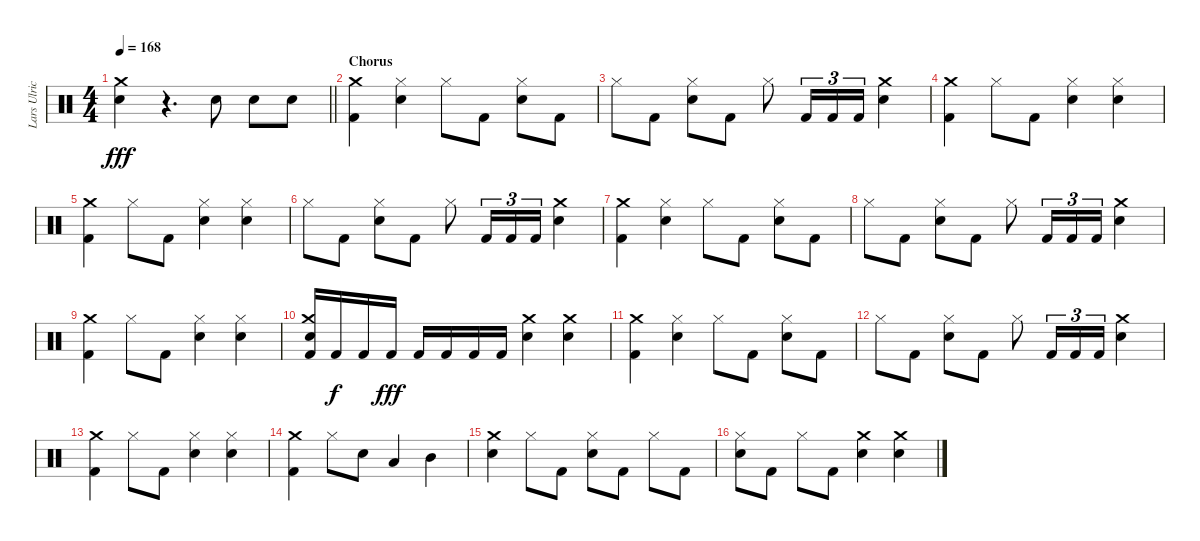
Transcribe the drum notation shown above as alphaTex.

\track ("Lars Ulrich" "Lars Ulric") {instrument percussion}
\staff {score}
\articulation defaults
\ts (4 4)
\tempo 168
\clef neutral
\barLineRight lightlight
\ks c
("Snare (hit) 2" "Crash medium (hit)").4{dy fff} r.4{d} "Snare (hit) 2".8 "Snare (hit) 2".8 "Snare (hit) 2".8 |
\section ("" "Chorus")
("Kick (hit) 2" "Crash medium (hit)").4 ("Hi-Hat (closed)" "Snare (hit) 2").4 "Hi-Hat (closed)".8 "Kick (hit) 2".8 ("Snare (hit) 2" "Hi-Hat (closed)").8 "Kick (hit) 2".8 |
"Hi-Hat (closed)".8 "Kick (hit) 2".8 ("Snare (hit) 2" "Hi-Hat (closed)").8 "Kick (hit) 2".8 "Hi-Hat (closed)".8 "Kick (hit) 2".16{tu (3 2)} "Kick (hit) 2".16{tu (3 2)} "Kick (hit) 2".16{tu (3 2)} ("Crash medium (hit)" "Snare (hit) 2").4 |
("Kick (hit) 2" "Crash medium (hit)").4 "Hi-Hat (closed)".8 "Kick (hit) 2".8 ("Snare (hit) 2" "Hi-Hat (closed)").4 ("Hi-Hat (closed)" "Snare (hit) 2").4 |
("Kick (hit) 2" "Crash medium (hit)").4 "Hi-Hat (closed)".8 "Kick (hit) 2".8 ("Snare (hit) 2" "Hi-Hat (closed)").4 ("Hi-Hat (closed)" "Snare (hit) 2").4 |
"Hi-Hat (closed)".8 "Kick (hit) 2".8 ("Snare (hit) 2" "Hi-Hat (closed)").8 "Kick (hit) 2".8 "Hi-Hat (closed)".8 "Kick (hit) 2".16{tu (3 2)} "Kick (hit) 2".16{tu (3 2)} "Kick (hit) 2".16{tu (3 2)} ("Crash medium (hit)" "Snare (hit) 2").4 |
("Kick (hit) 2" "Crash medium (hit)").4 ("Hi-Hat (closed)" "Snare (hit) 2").4 "Hi-Hat (closed)".8 "Kick (hit) 2".8 ("Snare (hit) 2" "Hi-Hat (closed)").8 "Kick (hit) 2".8 |
"Hi-Hat (closed)".8 "Kick (hit) 2".8 ("Snare (hit) 2" "Hi-Hat (closed)").8 "Kick (hit) 2".8 "Hi-Hat (closed)".8 "Kick (hit) 2".16{tu (3 2)} "Kick (hit) 2".16{tu (3 2)} "Kick (hit) 2".16{tu (3 2)} ("Crash medium (hit)" "Snare (hit) 2").4 |
("Kick (hit) 2" "Crash medium (hit)").4 "Hi-Hat (closed)".8 "Kick (hit) 2".8 ("Snare (hit) 2" "Hi-Hat (closed)").4 ("Hi-Hat (closed)" "Snare (hit) 2").4 |
("Kick (hit) 2" "Snare (hit) 2" "Crash medium (hit)").16 "Kick (hit) 2".16{dy f} "Kick (hit) 2".16 "Kick (hit) 2".16{dy fff} "Kick (hit) 2".16 "Kick (hit) 2".16 "Kick (hit) 2".16 "Kick (hit) 2".16 ("Crash medium (hit)" "Snare (hit) 2").4 ("Crash medium (hit)" "Snare (hit) 2").4 |
("Kick (hit) 2" "Crash medium (hit)").4 ("Hi-Hat (closed)" "Snare (hit) 2").4 "Hi-Hat (closed)".8 "Kick (hit) 2".8 ("Snare (hit) 2" "Hi-Hat (closed)").8 "Kick (hit) 2".8 |
"Hi-Hat (closed)".8 "Kick (hit) 2".8 ("Snare (hit) 2" "Hi-Hat (closed)").8 "Kick (hit) 2".8 "Hi-Hat (closed)".8 "Kick (hit) 2".16{tu (3 2)} "Kick (hit) 2".16{tu (3 2)} "Kick (hit) 2".16{tu (3 2)} ("Crash medium (hit)" "Snare (hit) 2").4 |
("Kick (hit) 2" "Crash medium (hit)").4 "Hi-Hat (closed)".8 "Kick (hit) 2".8 ("Snare (hit) 2" "Hi-Hat (closed)").4 ("Hi-Hat (closed)" "Snare (hit) 2").4 |
("Kick (hit) 2" "Crash medium (hit)").4 "Hi-Hat (closed)".8 "Snare (hit) 2".8 "Low Tom (hit)".4 "Mid Tom (hit)".4 |
("Snare (hit) 2" "Crash medium (hit)").4 "Hi-Hat (closed)".8 "Kick (hit) 2".8 ("Snare (hit) 2" "Hi-Hat (closed)").8 "Kick (hit) 2".8 "Hi-Hat (closed)".8 "Kick (hit) 2".8 |
("Hi-Hat (closed)" "Snare (hit) 2").8 "Kick (hit) 2".8 "Hi-Hat (closed)".8 "Kick (hit) 2".8 ("Crash medium (hit)" "Snare (hit) 2").4 ("Crash medium (hit)" "Snare (hit) 2").4
